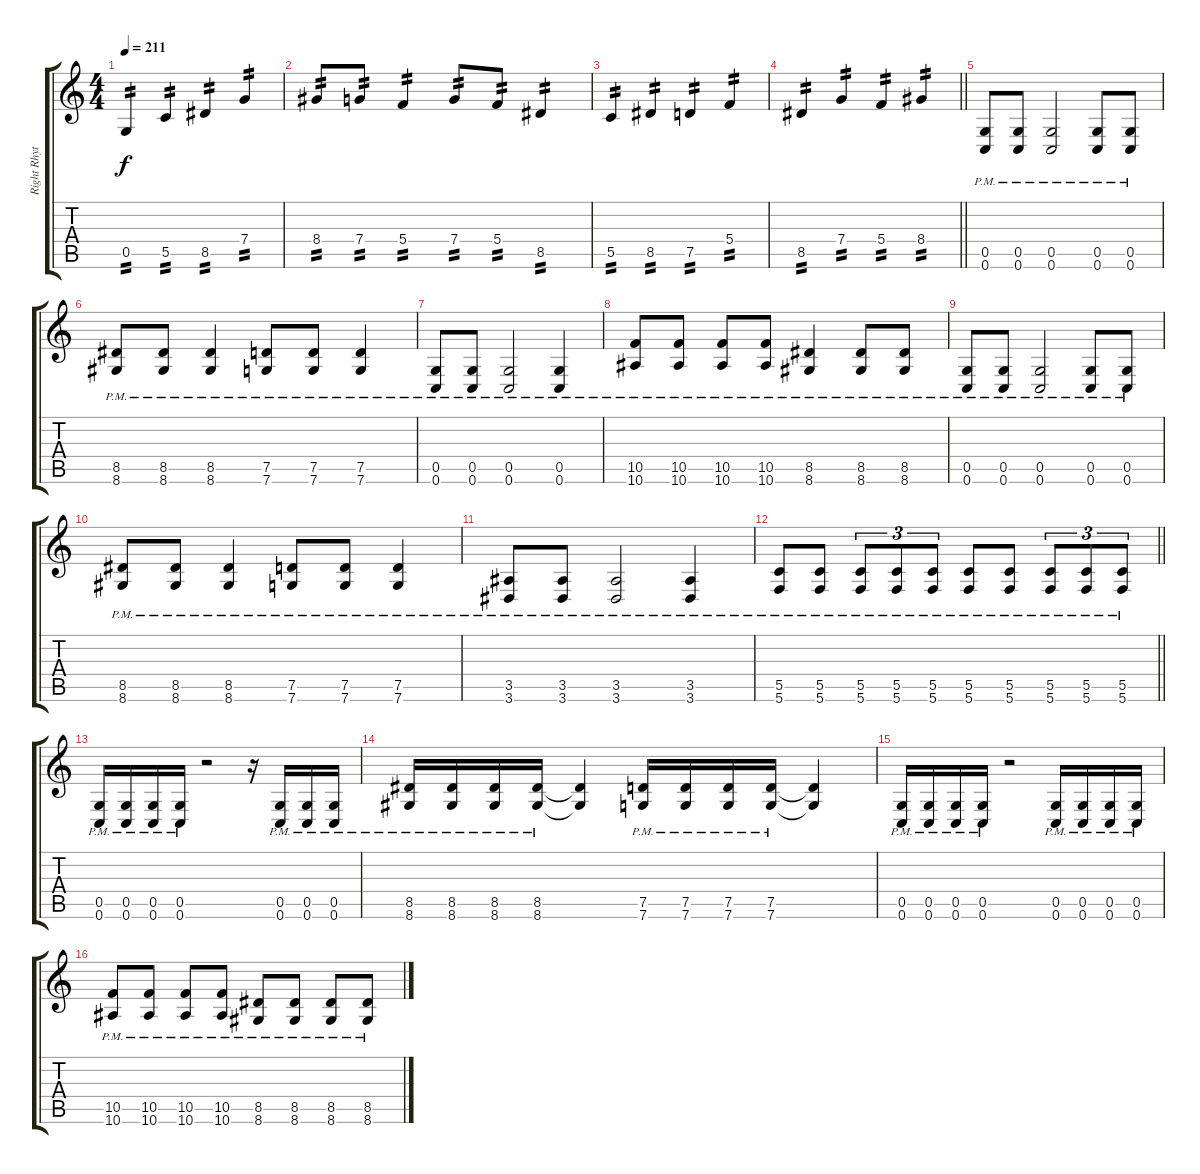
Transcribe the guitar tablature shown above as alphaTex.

\track ("Right Rhythm" "Right Rhyt") {instrument distortionguitar}
\staff {score tabs}
\tuning (D4 A3 F3 C3 G2 C2) {hide}
\ts (4 4)
\tempo 211
\clef g2
\ks c
0.5.4{tp 2 dy f} 5.5.4{tp 2} 8.5.4{tp 2} 7.4.4{tp 2} |
8.4.8{tp 2} 7.4.8{tp 2} 5.4.4{tp 2} 7.4.8{tp 2} 5.4.8{tp 2} 8.5.4{tp 2} |
5.5.4{tp 2} 8.5.4{tp 2} 7.5.4{tp 2} 5.4.4{tp 2} |
\barLineRight lightlight
8.5.4{tp 2} 7.4.4{tp 2} 5.4.4{tp 2} 8.4.4{tp 2} |
\section ("" "")
(0.5{pm} 0.6{pm}).8 (0.5{pm} 0.6{pm}).8 (0.5{pm} 0.6{pm}).2 (0.5{pm} 0.6{pm}).8 (0.5{pm} 0.6{pm}).8 |
(8.5{pm} 8.6{pm}).8 (8.5{pm} 8.6{pm}).8 (8.5{pm} 8.6{pm}).4 (7.5{pm} 7.6{pm}).8 (7.5{pm} 7.6{pm}).8 (7.5{pm} 7.6{pm}).4 |
(0.5{pm} 0.6{pm}).8 (0.5{pm} 0.6{pm}).8 (0.5{pm} 0.6{pm}).2 (0.5{pm} 0.6{pm}).4 |
(10.5{pm} 10.6{pm}).8 (10.5{pm} 10.6{pm}).8 (10.5{pm} 10.6{pm}).8 (10.5{pm} 10.6{pm}).8 (8.5{pm} 8.6{pm}).4 (8.5{pm} 8.6{pm}).8 (8.5{pm} 8.6{pm}).8 |
(0.5{pm} 0.6{pm}).8 (0.5{pm} 0.6{pm}).8 (0.5{pm} 0.6{pm}).2 (0.5{pm} 0.6{pm}).8 (0.5{pm} 0.6{pm}).8 |
(8.5{pm} 8.6{pm}).8 (8.5{pm} 8.6{pm}).8 (8.5{pm} 8.6{pm}).4 (7.5{pm} 7.6{pm}).8 (7.5{pm} 7.6{pm}).8 (7.5{pm} 7.6{pm}).4 |
(3.5{pm} 3.6{pm}).8 (3.5{pm} 3.6{pm}).8 (3.5{pm} 3.6{pm}).2 (3.5{pm} 3.6{pm}).4 |
\barLineRight lightlight
(5.5{pm} 5.6{pm}).8 (5.5{pm} 5.6{pm}).8 (5.5{pm} 5.6{pm}).8{tu (3 2)} (5.5{pm} 5.6{pm}).8{tu (3 2)} (5.5{pm} 5.6{pm}).8{tu (3 2)} (5.5{pm} 5.6{pm}).8 (5.5{pm} 5.6{pm}).8 (5.5{pm} 5.6{pm}).8{tu (3 2)} (5.5{pm} 5.6{pm}).8{tu (3 2)} (5.5{pm} 5.6{pm}).8{tu (3 2)} |
\section ("" "")
(0.5{pm} 0.6{pm}).16 (0.5{pm} 0.6{pm}).16 (0.5{pm} 0.6{pm}).16 (0.5{pm} 0.6{pm}).16 r.2 r.16 (0.5{pm} 0.6{pm}).16 (0.5{pm} 0.6{pm}).16 (0.5{pm} 0.6{pm}).16 |
(8.5{pm} 8.6{pm}).16 (8.5{pm} 8.6{pm}).16 (8.5{pm} 8.6{pm}).16 (8.5{pm} 8.6{pm}).16 (8.5{t} 8.6{t}).4 (7.5{pm} 7.6{pm}).16 (7.5{pm} 7.6{pm}).16 (7.5{pm} 7.6{pm}).16 (7.5{pm} 7.6{pm}).16 (7.5{t} 7.6{t}).4 |
(0.5{pm} 0.6{pm}).16 (0.5{pm} 0.6{pm}).16 (0.5{pm} 0.6{pm}).16 (0.5{pm} 0.6{pm}).16 r.2 (0.5{pm} 0.6{pm}).16 (0.5{pm} 0.6{pm}).16 (0.5{pm} 0.6{pm}).16 (0.5{pm} 0.6{pm}).16 |
(10.5{pm} 10.6{pm}).8 (10.5{pm} 10.6{pm}).8 (10.5{pm} 10.6{pm}).8 (10.5{pm} 10.6{pm}).8 (8.5{pm} 8.6{pm}).8 (8.5{pm} 8.6{pm}).8 (8.5{pm} 8.6{pm}).8 (8.5{pm} 8.6{pm}).8
